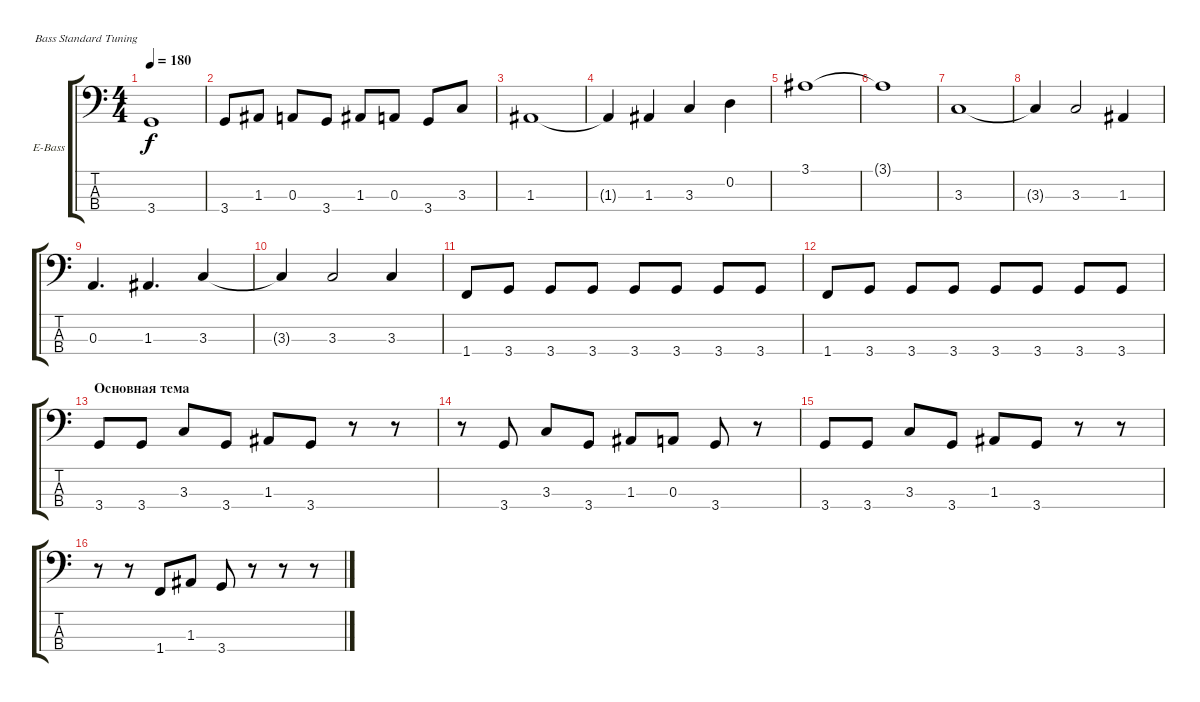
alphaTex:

\defaultSystemsLayout 4
\bracketExtendMode groupsimilarinstruments
\firstSystemTrackNameOrientation horizontal
\otherSystemsTrackNameOrientation horizontal
\track ("Самойлов" "E-Bass") {instrument electricbassfinger}
\staff {score tabs}
\tuning (G2 D2 A1 E1)
\ts (4 4)
\tempo 180
\clef f4
\ks c
3.4.1{dy f} |
3.4.8 1.3.8 0.3.8 3.4.8 1.3.8 0.3.8 3.4.8 3.3.8 |
1.3.1 |
1.3{t}.4 1.3.4 3.3.4 0.2.4 |
3.1.1 |
3.1{t}.1 |
3.3.1 |
3.3{t}.4 3.3.2 1.3.4 |
0.3.4{d} 1.3.4{d} 3.3.4 |
3.3{t}.4 3.3.2 3.3.4 |
1.4.8 3.4.8 3.4.8 3.4.8 3.4.8 3.4.8 3.4.8 3.4.8 |
1.4.8 3.4.8 3.4.8 3.4.8 3.4.8 3.4.8 3.4.8 3.4.8 |
\section ("" "Основная тема")
3.4.8 3.4.8 3.3.8 3.4.8 1.3.8 3.4.8 r.8 r.8 |
r.8 3.4.8 3.3.8 3.4.8 1.3.8 0.3.8 3.4.8 r.8 |
3.4.8 3.4.8 3.3.8 3.4.8 1.3.8 3.4.8 r.8 r.8 |
r.8 r.8 1.4.8 1.3.8 3.4.8 r.8 r.8 r.8
